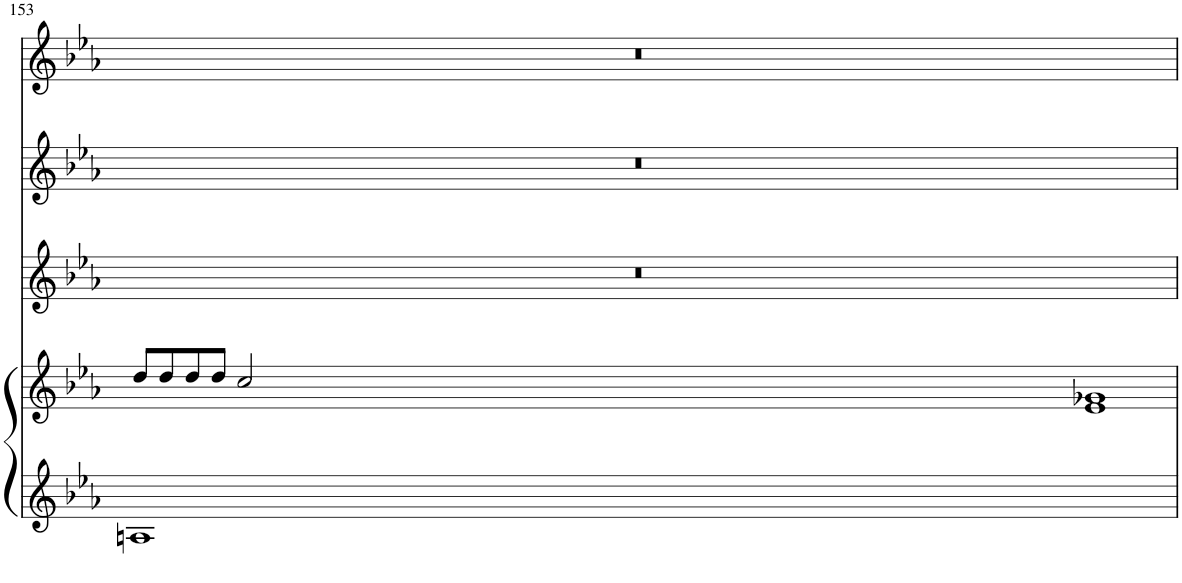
**kern	**kern	**kern	**kern	**kern
*part4	*part4	*part3	*part2	*part1
*staff5	*staff4	*staff3	*staff2	*staff1
*I"Piano	*	*I"Piano	*I"Piano	*I"Piano
*I'Pno	*	*I'Pno	*I'Pno	*I'Pno
!!LO:PB:g=z
*clefG2	*clefG2	*clefG2	*clefG2	*clefG2
*k[b-e-a-]	*k[b-e-a-]	*k[b-e-a-]	*k[b-e-a-]	*k[b-e-a-]
*M4/4	*M4/4	*M4/4	*M4/4	*M4/4
*met(c)	*met(c)	*met(c)	*met(c)	*met(c)
=153	=153	=153	=153	=153
*	*^	*	*	*
1An	8dd/L	1%32ryy	1r	1r	1r
.	8dd/	.	.	.	.
.	8dd/	.	.	.	.
.	8dd/J	.	.	.	.
.	2cc/	.	.	.	.
!LO:N:vis=00.	!LO:N:vis=00.	!	!	!	!
1%45ryy	1%45ryy	.	1%45ryy	1%45ryy	1%45ryy
.	.	1e- 1g-X	.	.	.
*	*v	*v	*	*	*
=	=	=	=	=
*-	*-	*-	*-	*-
